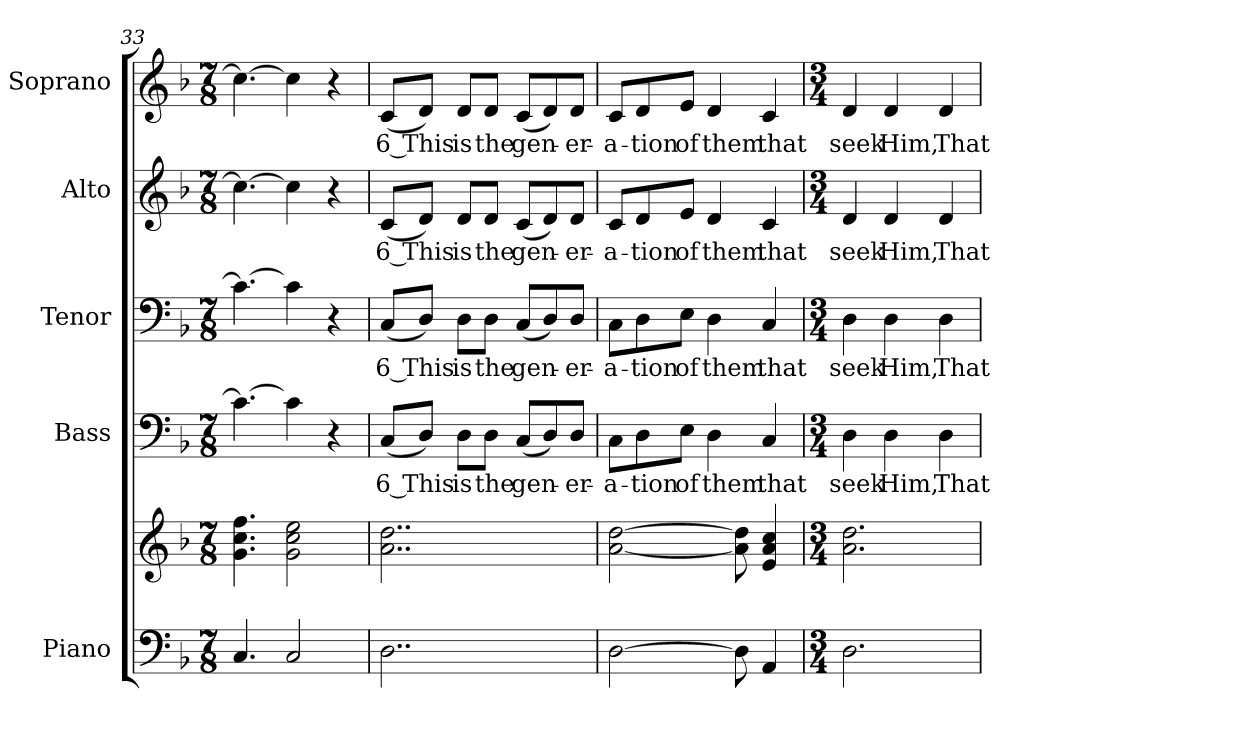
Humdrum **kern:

**kern	**kern	**kern	**text	**kern	**text	**kern	**text	**kern	**text
*part5	*part5	*part4	*part4	*part3	*part3	*part2	*part2	*part1	*part1
*staff6	*staff5	*staff4	*staff4	*staff3	*staff3	*staff2	*staff2	*staff1	*staff1
*I"Piano	*	*I"Bass	*	*I"Tenor	*	*I"Alto	*	*I"Soprano	*
*I'Pno.	*	*I'B.	*	*I'T.	*	*I'A.	*	*I'S.	*
!!LO:PB:g=z
*clefF4	*clefG2	*clefF4	*	*clefF4	*	*clefG2	*	*clefG2	*
*k[b-]	*k[b-]	*k[b-]	*	*k[b-]	*	*k[b-]	*	*k[b-]	*
*d:	*d:	*d:	*	*d:	*	*d:	*	*d:	*
*M7/8	*M7/8	*M7/8	*	*M7/8	*	*M7/8	*	*M7/8	*
=33	=33	=33	=33	=33	=33	=33	=33	=33	=33
4.Ci/	4.gi\ 4.cci 4.ffi	4.ci\_>	.	4.ci\_>	.	4.cci\_>	.	4.cci\_>	.
2Ci/	2gi\ 2cci 2eei	4ci\]	.	4ci\]	.	4cci\]	.	4cci\]	.
.	.	4r	.	4r	.	4r	.	4r	.
=34	=34	=34	=34	=34	=34	=34	=34	=34	=34
!	!	!	!LO:LY:b:color=#000000	!	!	!	!	!	!
!	!	!	!	!	!LO:LY:b:color=#000000	!	!	!	!
!	!	!	!	!	!	!	!LO:LY:b:color=#000000	!	!
!	!	!	!	!	!	!	!	!	!LO:LY:b:color=#000000
2..Di\	2..ai\ 2..ddi	(8Ci/L	6 This	(8Ci/L	6 This	(8ci/L	6 This	(8ci/L	6 This
.	.	8Di/J)	.	8Di/J)	.	8di/J)	.	8di/J)	.
!	!	!	!LO:LY:b:color=#000000	!	!	!	!	!	!
!	!	!	!	!	!LO:LY:b:color=#000000	!	!	!	!
!	!	!	!	!	!	!	!LO:LY:b:color=#000000	!	!
!	!	!	!	!	!	!	!	!	!LO:LY:b:color=#000000
.	.	8Di\L	is	8Di\L	is	8di/L	is	8di/L	is
!	!	!	!LO:LY:b:color=#000000	!	!	!	!	!	!
!	!	!	!	!	!LO:LY:b:color=#000000	!	!	!	!
!	!	!	!	!	!	!	!LO:LY:b:color=#000000	!	!
!	!	!	!	!	!	!	!	!	!LO:LY:b:color=#000000
.	.	8Di\J	the	8Di\J	the	8di/J	the	8di/J	the
!	!	!	!LO:LY:b:color=#000000	!	!	!	!	!	!
!	!	!	!	!	!LO:LY:b:color=#000000	!	!	!	!
!	!	!	!	!	!	!	!LO:LY:b:color=#000000	!	!
!	!	!	!	!	!	!	!	!	!LO:LY:b:color=#000000
.	.	(8Ci/L	gen-	(8Ci/L	gen-	(8ci/L	gen-	(8ci/L	gen-
.	.	8Di/)	.	8Di/)	.	8di/)	.	8di/)	.
!	!	!	!LO:LY:b:color=#000000	!	!	!	!	!	!
!	!	!	!	!	!LO:LY:b:color=#000000	!	!	!	!
!	!	!	!	!	!	!	!LO:LY:b:color=#000000	!	!
!	!	!	!	!	!	!	!	!	!LO:LY:b:color=#000000
.	.	8Di/J	-er-	8Di/J	-er-	8di/J	-er-	8di/J	-er-
=35	=35	=35	=35	=35	=35	=35	=35	=35	=35
!	!	!	!LO:LY:b:color=#000000	!	!	!	!	!	!
!	!	!	!	!	!LO:LY:b:color=#000000	!	!	!	!
!	!	!	!	!	!	!	!LO:LY:b:color=#000000	!	!
!	!	!	!	!	!	!	!	!	!LO:LY:b:color=#000000
[>2Di\	[<2ai\ [>2ddi	8Ci\L	-a-	8Ci\L	-a-	8ci/L	-a-	8ci/L	-a-
!	!	!	!LO:LY:b:color=#000000	!	!	!	!	!	!
!	!	!	!	!	!LO:LY:b:color=#000000	!	!	!	!
!	!	!	!	!	!	!	!LO:LY:b:color=#000000	!	!
!	!	!	!	!	!	!	!	!	!LO:LY:b:color=#000000
.	.	8Di\	-tion	8Di\	-tion	8di/	-tion	8di/	-tion
!	!	!	!LO:LY:b:color=#000000	!	!	!	!	!	!
!	!	!	!	!	!LO:LY:b:color=#000000	!	!	!	!
!	!	!	!	!	!	!	!LO:LY:b:color=#000000	!	!
!	!	!	!	!	!	!	!	!	!LO:LY:b:color=#000000
.	.	8Ei\J	of	8Ei\J	of	8ei/J	of	8ei/J	of
!	!	!	!LO:LY:b:color=#000000	!	!	!	!	!	!
!	!	!	!	!	!LO:LY:b:color=#000000	!	!	!	!
!	!	!	!	!	!	!	!LO:LY:b:color=#000000	!	!
!	!	!	!	!	!	!	!	!	!LO:LY:b:color=#000000
.	.	4Di\	them	4Di\	them	4di/	them	4di/	them
8Di\]	8ai\] 8ddi]	.	.	.	.	.	.	.	.
!	!	!	!LO:LY:b:color=#000000	!	!	!	!	!	!
!	!	!	!	!	!LO:LY:b:color=#000000	!	!	!	!
!	!	!	!	!	!	!	!LO:LY:b:color=#000000	!	!
!	!	!	!	!	!	!	!	!	!LO:LY:b:color=#000000
4AAi/	4ei/ 4ai 4cci	4Ci/	that	4Ci/	that	4ci/	that	4ci/	that
=36	=36	=36	=36	=36	=36	=36	=36	=36	=36
*M3/4	*M3/4	*M3/4	*	*M3/4	*	*M3/4	*	*M3/4	*
!	!	!	!LO:LY:b:color=#000000	!	!	!	!	!	!
!	!	!	!	!	!LO:LY:b:color=#000000	!	!	!	!
!	!	!	!	!	!	!	!LO:LY:b:color=#000000	!	!
!	!	!	!	!	!	!	!	!	!LO:LY:b:color=#000000
2.Di\	2.ai\ 2.ddi	4Di\	seek	4Di\	seek	4di/	seek	4di/	seek
!	!	!	!LO:LY:b:color=#000000	!	!	!	!	!	!
!	!	!	!	!	!LO:LY:b:color=#000000	!	!	!	!
!	!	!	!	!	!	!	!LO:LY:b:color=#000000	!	!
!	!	!	!	!	!	!	!	!	!LO:LY:b:color=#000000
.	.	4Di\	Him,	4Di\	Him,	4di/	Him,	4di/	Him,
!	!	!	!LO:LY:b:color=#000000	!	!	!	!	!	!
!	!	!	!	!	!LO:LY:b:color=#000000	!	!	!	!
!	!	!	!	!	!	!	!LO:LY:b:color=#000000	!	!
!	!	!	!	!	!	!	!	!	!LO:LY:b:color=#000000
.	.	4Di\	That	4Di\	That	4di/	That	4di/	That
=	=	=	=	=	=	=	=	=	=
*-	*-	*-	*-	*-	*-	*-	*-	*-	*-
